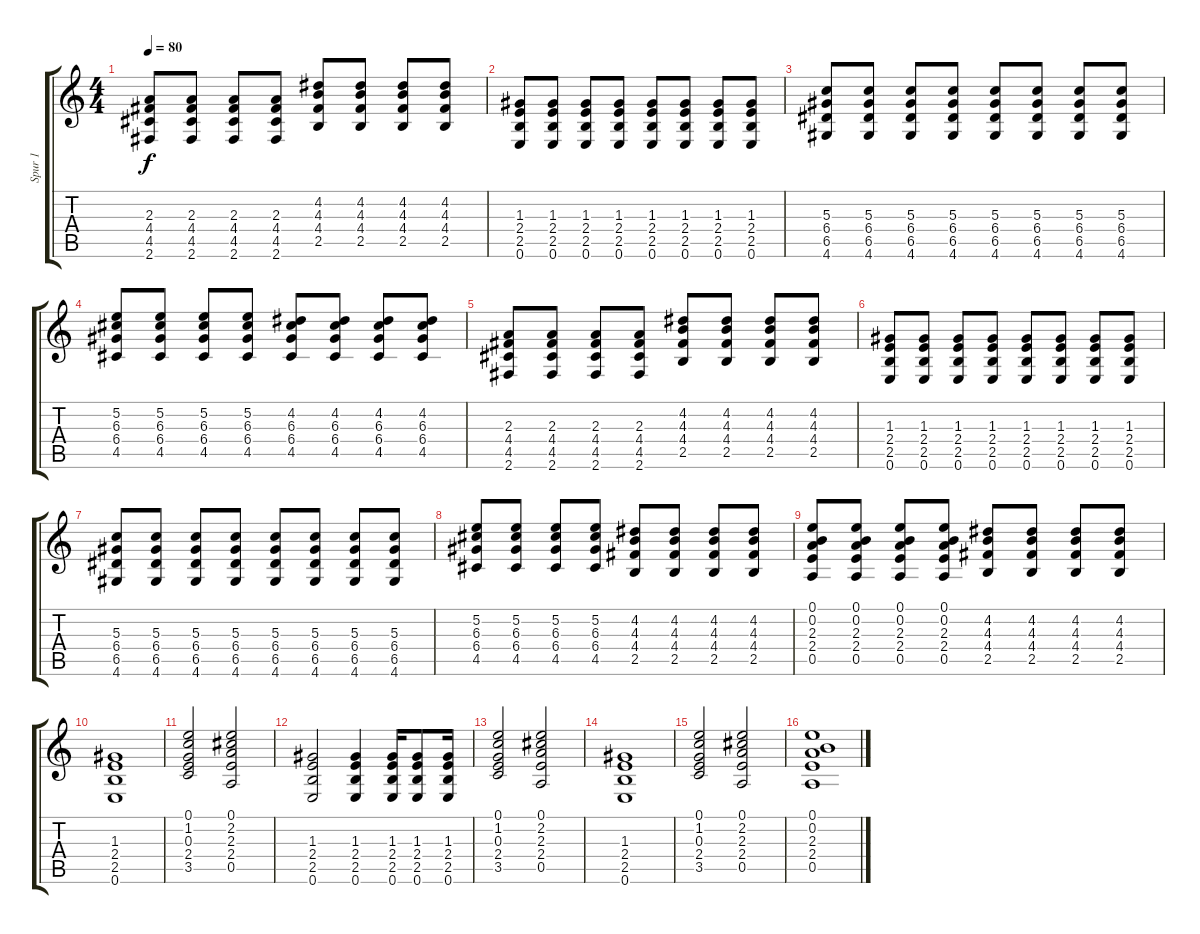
\track ("Spur 1" "Spur 1") {instrument acousticguitarsteel}
\staff {score tabs}
\tuning (E4 B3 G3 D3 A2 E2) {hide}
\ts (4 4)
\tempo 80
\clef g2
\ks c
(2.3 4.4 4.5 2.6).8{dy f} (2.3 4.4 4.5 2.6).8 (2.3 4.4 4.5 2.6).8 (2.3 4.4 4.5 2.6).8 (4.2 4.3 4.4 2.5).8 (4.2 4.3 4.4 2.5).8 (4.2 4.3 4.4 2.5).8 (4.2 4.3 4.4 2.5).8 |
(1.3 2.4 2.5 0.6).8 (1.3 2.4 2.5 0.6).8 (1.3 2.4 2.5 0.6).8 (1.3 2.4 2.5 0.6).8 (1.3 2.4 2.5 0.6).8 (1.3 2.4 2.5 0.6).8 (1.3 2.4 2.5 0.6).8 (1.3 2.4 2.5 0.6).8 |
(5.3 6.4 6.5 4.6).8 (5.3 6.4 6.5 4.6).8 (5.3 6.4 6.5 4.6).8 (5.3 6.4 6.5 4.6).8 (5.3 6.4 6.5 4.6).8 (5.3 6.4 6.5 4.6).8 (5.3 6.4 6.5 4.6).8 (5.3 6.4 6.5 4.6).8 |
(5.2 6.3 6.4 4.5).8 (5.2 6.3 6.4 4.5).8 (5.2 6.3 6.4 4.5).8 (5.2 6.3 6.4 4.5).8 (4.2 6.3 6.4 4.5).8 (4.2 6.3 6.4 4.5).8 (4.2 6.3 6.4 4.5).8 (4.2 6.3 6.4 4.5).8 |
(2.3 4.4 4.5 2.6).8 (2.3 4.4 4.5 2.6).8 (2.3 4.4 4.5 2.6).8 (2.3 4.4 4.5 2.6).8 (4.2 4.3 4.4 2.5).8 (4.2 4.3 4.4 2.5).8 (4.2 4.3 4.4 2.5).8 (4.2 4.3 4.4 2.5).8 |
(1.3 2.4 2.5 0.6).8 (1.3 2.4 2.5 0.6).8 (1.3 2.4 2.5 0.6).8 (1.3 2.4 2.5 0.6).8 (1.3 2.4 2.5 0.6).8 (1.3 2.4 2.5 0.6).8 (1.3 2.4 2.5 0.6).8 (1.3 2.4 2.5 0.6).8 |
(5.3 6.4 6.5 4.6).8 (5.3 6.4 6.5 4.6).8 (5.3 6.4 6.5 4.6).8 (5.3 6.4 6.5 4.6).8 (5.3 6.4 6.5 4.6).8 (5.3 6.4 6.5 4.6).8 (5.3 6.4 6.5 4.6).8 (5.3 6.4 6.5 4.6).8 |
(5.2 6.3 6.4 4.5).8 (5.2 6.3 6.4 4.5).8 (5.2 6.3 6.4 4.5).8 (5.2 6.3 6.4 4.5).8 (4.2 4.3 4.4 2.5).8 (4.2 4.3 4.4 2.5).8 (4.2 4.3 4.4 2.5).8 (4.2 4.3 4.4 2.5).8 |
(0.1 0.2 2.3 2.4 0.5).8 (0.1 0.2 2.3 2.4 0.5).8 (0.1 0.2 2.3 2.4 0.5).8 (0.1 0.2 2.3 2.4 0.5).8 (4.2 4.3 4.4 2.5).8 (4.2 4.3 4.4 2.5).8 (4.2 4.3 4.4 2.5).8 (4.2 4.3 4.4 2.5).8 |
(1.3 2.4 2.5 0.6).1 |
(0.1 1.2 0.3 2.4 3.5).2 (0.1 2.2 2.3 2.4 0.5).2 |
(1.3 2.4 2.5 0.6).2 (1.3 2.4 2.5 0.6).4 (1.3 2.4 2.5 0.6).16 (1.3 2.4 2.5 0.6).8 (1.3 2.4 2.5 0.6).16 |
(0.1 1.2 0.3 2.4 3.5).2 (0.1 2.2 2.3 2.4 0.5).2 |
(1.3 2.4 2.5 0.6).1 |
(0.1 1.2 0.3 2.4 3.5).2 (0.1 2.2 2.3 2.4 0.5).2 |
(0.1 0.2 2.3 2.4 0.5).1
